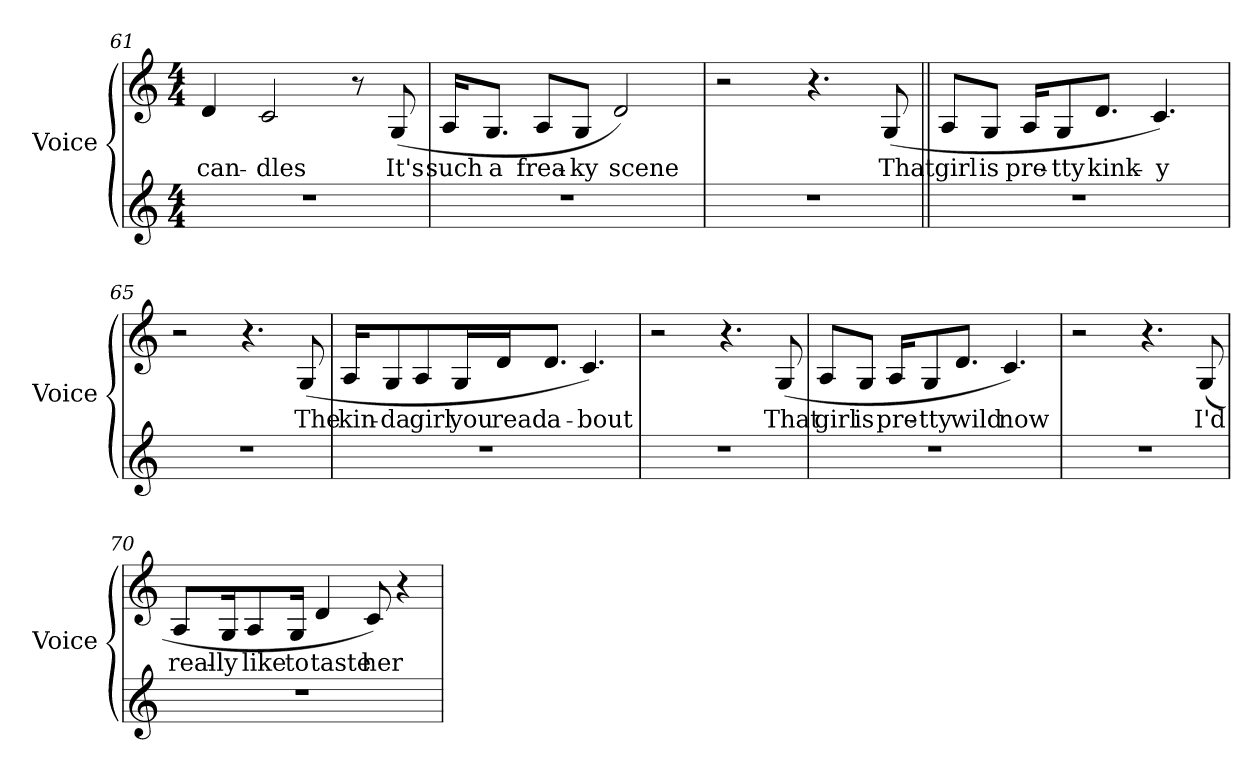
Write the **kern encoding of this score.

**kern	**kern	**text
*part2	*part1	*part1
*staff2	*staff1	*staff1
*I"Voice	*I"Voice	*
*I'Voice	*I'Voice	*
*clefG2	*clefG2	*
*k[]	*k[]	*
*a:	*a:	*
*M4/4	*M4/4	*
=61	=61	=61
!	!	!LO:LY:b:color=#000000
1r	4di/	can-
!	!	!LO:LY:b:color=#000000
.	2ci/	-dles
.	8r	.
!	!	!LO:LY:b:color=#000000
.	(8Gi/	It's
=62	=62	=62
!	!	!LO:LY:b:color=#000000
1r	16Ai/KL	such
!	!	!LO:LY:b:color=#000000
.	8.Gi/J	a
!	!	!LO:LY:b:color=#000000
.	8Ai/L	frea-
!	!	!LO:LY:b:color=#000000
.	8Gi/J	-ky
!	!	!LO:LY:b:color=#000000
.	2di/)	scene
=63	=63	=63
1r	2r	.
.	4.r	.
!	!	!LO:LY:b:color=#000000
.	(8Gi/	That
!!LO:PB:g=z
=64||	=64||	=64||
!	!	!LO:LY:b:color=#000000
1r	8Ai/L	girl
!	!	!LO:LY:b:color=#000000
.	8Gi/J	is
!	!	!LO:LY:b:color=#000000
.	16Ai/KL	pre-
!	!	!LO:LY:b:color=#000000
.	8Gi/	-tty
!	!	!LO:LY:b:color=#000000
.	8.di/J	kink-
!	!	!LO:LY:b:color=#000000
.	4.ci/)	-y
=65	=65	=65
1r	2r	.
.	4.r	.
!	!	!LO:LY:b:color=#000000
.	(8Gi/	The
=66	=66	=66
!	!	!LO:LY:b:color=#000000
1r	16Ai/KL	kin-
!	!	!LO:LY:b:color=#000000
.	8Gi/	-da
!	!	!LO:LY:b:color=#000000
.	8Ai/	girl
!	!	!LO:LY:b:color=#000000
.	16Gi/L	you
!	!	!LO:LY:b:color=#000000
.	16di/J	read
!	!	!LO:LY:b:color=#000000
.	8.di/J	a-
!	!	!LO:LY:b:color=#000000
.	4.ci/)	-bout
=67	=67	=67
1r	2r	.
.	4.r	.
!	!	!LO:LY:b:color=#000000
.	(8Gi/	That
!!LO:LB:g=z
=68	=68	=68
!	!	!LO:LY:b:color=#000000
1r	8Ai/L	girl
!	!	!LO:LY:b:color=#000000
.	8Gi/J	is
!	!	!LO:LY:b:color=#000000
.	16Ai/KL	pre-
!	!	!LO:LY:b:color=#000000
.	8Gi/	-tty
!	!	!LO:LY:b:color=#000000
.	8.di/J	wild
!	!	!LO:LY:b:color=#000000
.	4.ci/)	now
=69	=69	=69
1r	2r	.
.	4.r	.
!	!	!LO:LY:b:color=#000000
.	(8Gi/	I'd
=70	=70	=70
!	!	!LO:LY:b:color=#000000
1r	8Ai/L	real-
!	!	!LO:LY:b:color=#000000
.	16Gi/k	-ly
!	!	!LO:LY:b:color=#000000
.	8Ai/	like
!	!	!LO:LY:b:color=#000000
.	16Gi/Jk	to
!	!	!LO:LY:b:color=#000000
.	4di/	taste
!	!	!LO:LY:b:color=#000000
.	8ci/)	her
.	4r	.
=	=	=
*-	*-	*-
